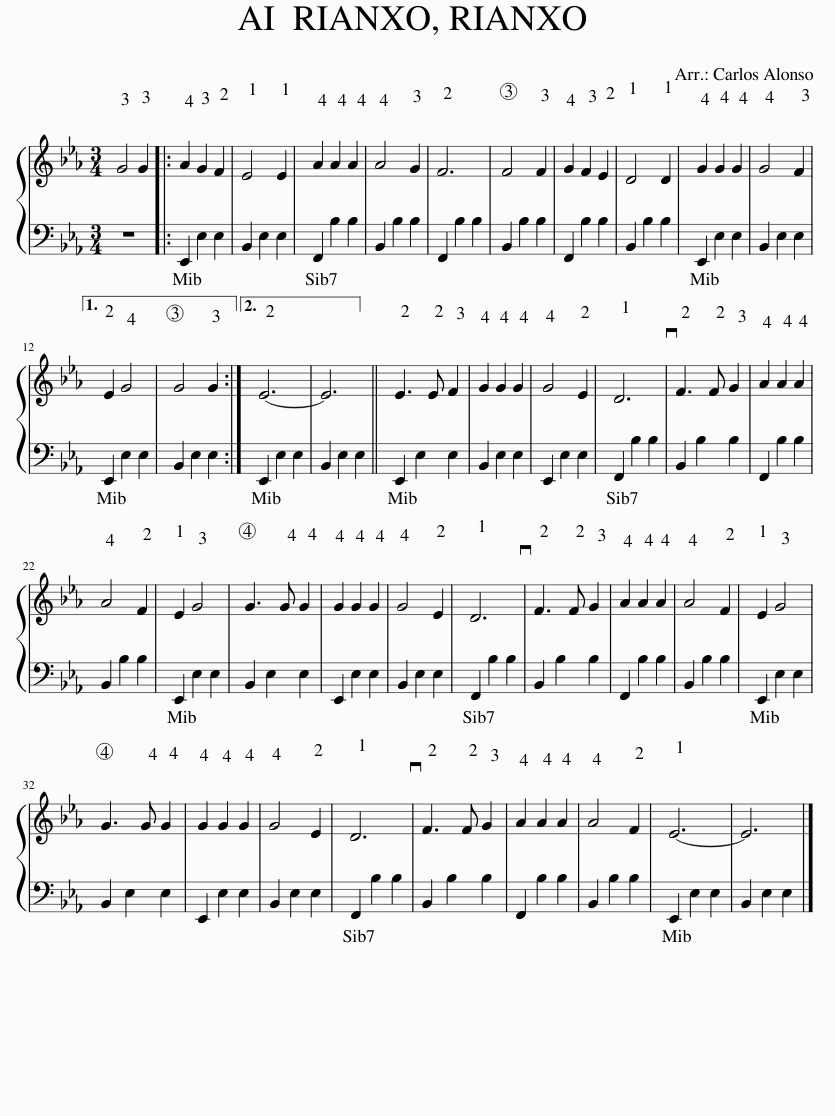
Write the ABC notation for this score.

X:1
%%score { 1 | 2 }
L:1/8
M:3/4
I:linebreak $
K:Eb
V:1 treble
V:2 bass
V:1
 !3!G4 !3!G2 |: !4!A2 !3!G2 !2!F2 | !1!E4 !1!E2 | !4!A2 !4!A2 !4!A2 | !4!A4 !3!G2 | %5
 !2!F6 | F4 !3!F2 | !4!G2 !3!F2 !2!E2 | !1!D4 !1!D2 | !4!G2 !4!G2 !4!G2 | %10
 !4!G4 !3!F2 |1$ !2!E2 !4!G4 | G4 !3!G2 :|2 !2!E6- || E6 || %15
 !2!E3 !2!E !3!F2 | !4!G2 !4!G2 !4!G2 | !4!G4 !2!E2 | !1!D6 | v!2!F3 !2!F !3!G2 | %20
 !4!A2 !4!A2 !4!A2 |$ !4!A4 !2!F2 | !1!E2 !3!G4 | G3 !4!G !4!G2 | !4!G2 !4!G2 !4!G2 | %25
 !4!G4 !2!E2 | !1!D6 | v!2!F3 !2!F !3!G2 | !4!A2 !4!A2 !4!A2 | !4!A4 !2!F2 | %30
 !1!E2 !3!G4 |$ G3 !4!G !4!G2 | !4!G2 !4!G2 !4!G2 | !4!G4 !2!E2 | !1!D6 | %35
 v!2!F3 !2!F !3!G2 | !4!A2 !4!A2 !4!A2 | !4!A4 !2!F2 | !1!E6- | E6 |] %40
V:2
 z6 |: E,,2 E,2 E,2 | B,,2 E,2 E,2 | F,,2 B,2 B,2 | B,,2 B,2 B,2 | %5
 F,,2 B,2 B,2 | B,,2 B,2 B,2 | F,,2 B,2 B,2 | B,,2 B,2 B,2 | E,,2 E,2 E,2 | %10
 B,,2 E,2 E,2 |1$ E,,2 E,2 E,2 | B,,2 E,2 E,2 :|2 E,,2 E,2 E,2 || B,,2 E,2 E,2 || %15
 E,,2 E,2 E,2 | B,,2 E,2 E,2 | E,,2 E,2 E,2 | F,,2 B,2 B,2 | B,,2 B,2 B,2 | %20
 F,,2 B,2 B,2 |$ B,,2 B,2 B,2 | E,,2 E,2 E,2 | B,,2 E,2 E,2 | E,,2 E,2 E,2 | %25
 B,,2 E,2 E,2 | F,,2 B,2 B,2 | B,,2 B,2 B,2 | F,,2 B,2 B,2 | B,,2 B,2 B,2 | %30
 E,,2 E,2 E,2 |$ B,,2 E,2 E,2 | E,,2 E,2 E,2 | B,,2 E,2 E,2 | F,,2 B,2 B,2 | %35
 B,,2 B,2 B,2 | F,,2 B,2 B,2 | B,,2 B,2 B,2 | E,,2 E,2 E,2 | B,,2 E,2 E,2 |] %40
